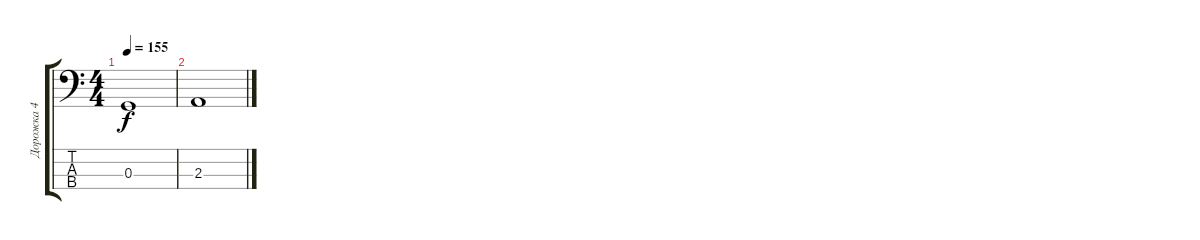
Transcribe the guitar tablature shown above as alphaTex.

\track ("Дорожка 4" "Дорожка 4") {instrument electricbasspick}
\staff {score tabs}
\tuning (F2 C2 G1 D1) {hide}
\ts (4 4)
\tempo 155
\clef f4
\ks c
0.3.1{dy f} |
2.3.1
